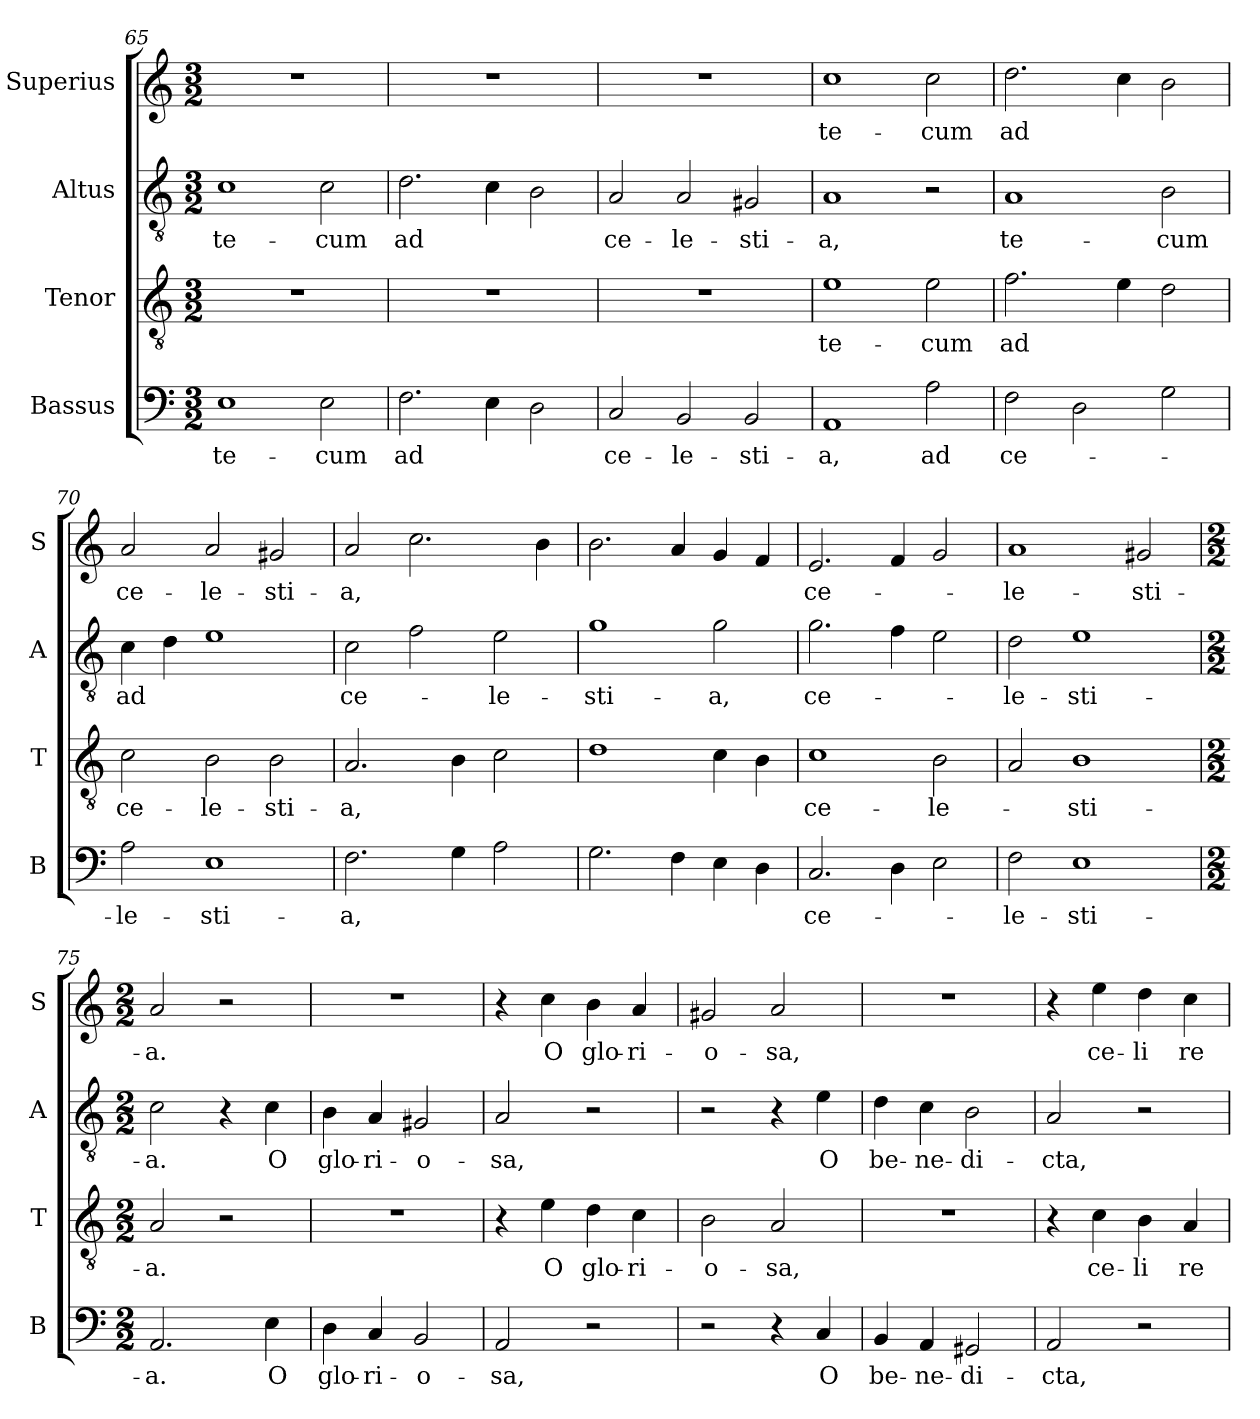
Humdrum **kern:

**kern	**text	**kern	**text	**kern	**text	**kern	**text
*part4	*part4	*part3	*part3	*part2	*part2	*part1	*part1
*staff4	*staff4	*staff3	*staff3	*staff2	*staff2	*staff1	*staff1
*I"Bassus	*	*I"Tenor	*	*I"Altus	*	*I"Superius	*
*I'B	*	*I'T	*	*I'A	*	*I'S	*
*clefF4	*	*clefGv2	*	*clefGv2	*	*clefG2	*
*k[]	*	*k[]	*	*k[]	*	*k[]	*
*M3/2	*	*M3/2	*	*M3/2	*	*M3/2	*
=65	=65	=65	=65	=65	=65	=65	=65
1E	te-	1.r	.	1c	te-	1.r	.
2E	-cum	.	.	2c	-cum	.	.
=66	=66	=66	=66	=66	=66	=66	=66
2.F	ad	1.r	.	2.d	ad	1.r	.
4E	.	.	.	4c	.	.	.
2D	.	.	.	2B	.	.	.
=67	=67	=67	=67	=67	=67	=67	=67
2C	ce-	1.r	.	2A	ce-	1.r	.
2BB	-le-	.	.	2A	-le-	.	.
2BB	-sti-	.	.	2G#X	-sti-	.	.
=68	=68	=68	=68	=68	=68	=68	=68
1AA	-a,	1e	te-	1A	-a,	1cc	te-
!	!LO:LY:i	!	!	!	!	!	!
2A	ad	2e	-cum	2r	.	2cc	-cum
=69	=69	=69	=69	=69	=69	=69	=69
!	!LO:LY:i	!	!	!	!LO:LY:i	!	!
2F	ce-	2.f	ad	1A	te-	2.dd	ad
2D	.	.	.	.	.	.	.
.	.	4e	.	.	.	4cc	.
!	!	!	!	!	!LO:LY:i	!	!
2G	.	2d	.	2B	-cum	2b	.
=70	=70	=70	=70	=70	=70	=70	=70
!	!LO:LY:i	!	!	!	!LO:LY:i	!	!
2A	-le-	2c	ce-	4c	ad	2a	ce-
.	.	.	.	4d	.	.	.
!	!LO:LY:i	!	!	!	!	!	!
1E	-sti-	2B	-le-	1e	.	2a	-le-
.	.	2B	-sti-	.	.	2g#X	-sti-
=71	=71	=71	=71	=71	=71	=71	=71
!	!LO:LY:i	!	!	!	!LO:LY:i	!	!
2.F	-a,	2.A	-a,	2c	ce-	2a	-a,
.	.	.	.	2f	.	2.cc	.
4G	.	4B	.	.	.	.	.
!	!	!	!	!	!LO:LY:i	!	!
2A	.	2c	.	2e	-le-	.	.
.	.	.	.	.	.	4b	.
=72	=72	=72	=72	=72	=72	=72	=72
!	!	!	!	!	!LO:LY:i	!	!
2.G	.	1d	.	1g	-sti-	2.b	.
4F	.	.	.	.	.	4a	.
!	!	!	!	!	!LO:LY:i	!	!
4E	.	4c	.	2g	-a,	4g	.
4D	.	4B	.	.	.	4f	.
=73	=73	=73	=73	=73	=73	=73	=73
!	!LO:LY:i	!	!LO:LY:i	!	!LO:LY:i	!	!LO:LY:i
2.C	ce-	1c	ce-	2.g	ce-	2.e	ce-
4D	.	.	.	4f	.	4f	.
!	!	!	!LO:LY:i	!	!	!	!
2E	.	2B	-le-	2e	.	2g	.
=74	=74	=74	=74	=74	=74	=74	=74
!	!LO:LY:i	!	!	!	!LO:LY:i	!	!LO:LY:i
2F	-le-	2A	.	2d	-le-	1a	-le-
!	!LO:LY:i	!	!LO:LY:i	!	!LO:LY:i	!	!
1E	-sti-	1B	-sti-	1e	-sti-	.	.
!	!	!	!	!	!	!	!LO:LY:i
.	.	.	.	.	.	2g#X	-sti-
=75	=75	=75	=75	=75	=75	=75	=75
*M2/2	*	*M2/2	*	*M2/2	*	*M2/2	*
!	!LO:LY:i	!	!LO:LY:i	!	!LO:LY:i	!	!LO:LY:i
2.AA	-a.	2A	-a.	2c	-a.	2a	-a.
.	.	2r	.	4r	.	2r	.
4E	O	.	.	4c	O	.	.
=76	=76	=76	=76	=76	=76	=76	=76
4D	glo-	1r	.	4B	glo-	1r	.
4C	-ri-	.	.	4A	-ri-	.	.
2BB	-o-	.	.	2G#X	-o-	.	.
=77	=77	=77	=77	=77	=77	=77	=77
2AA	-sa,	4r	.	2A	-sa,	4r	.
.	.	4e	O	.	.	4cc	O
2r	.	4d	glo-	2r	.	4b	glo-
.	.	4c	-ri-	.	.	4a	-ri-
=78	=78	=78	=78	=78	=78	=78	=78
2r	.	2B	-o-	2r	.	2g#X	-o-
4r	.	2A	-sa,	4r	.	2a	-sa,
4C	O	.	.	4e	O	.	.
=79	=79	=79	=79	=79	=79	=79	=79
4BB	be-	1r	.	4d	be-	1r	.
4AA	-ne-	.	.	4c	-ne-	.	.
2GG#X	-di-	.	.	2B	-di-	.	.
=80	=80	=80	=80	=80	=80	=80	=80
2AA	-cta,	4r	.	2A	-cta,	4r	.
.	.	4c	ce-	.	.	4ee	ce-
2r	.	4B	-li	2r	.	4dd	-li
.	.	4A	re-	.	.	4cc	re-
=	=	=	=	=	=	=	=
*-	*-	*-	*-	*-	*-	*-	*-
